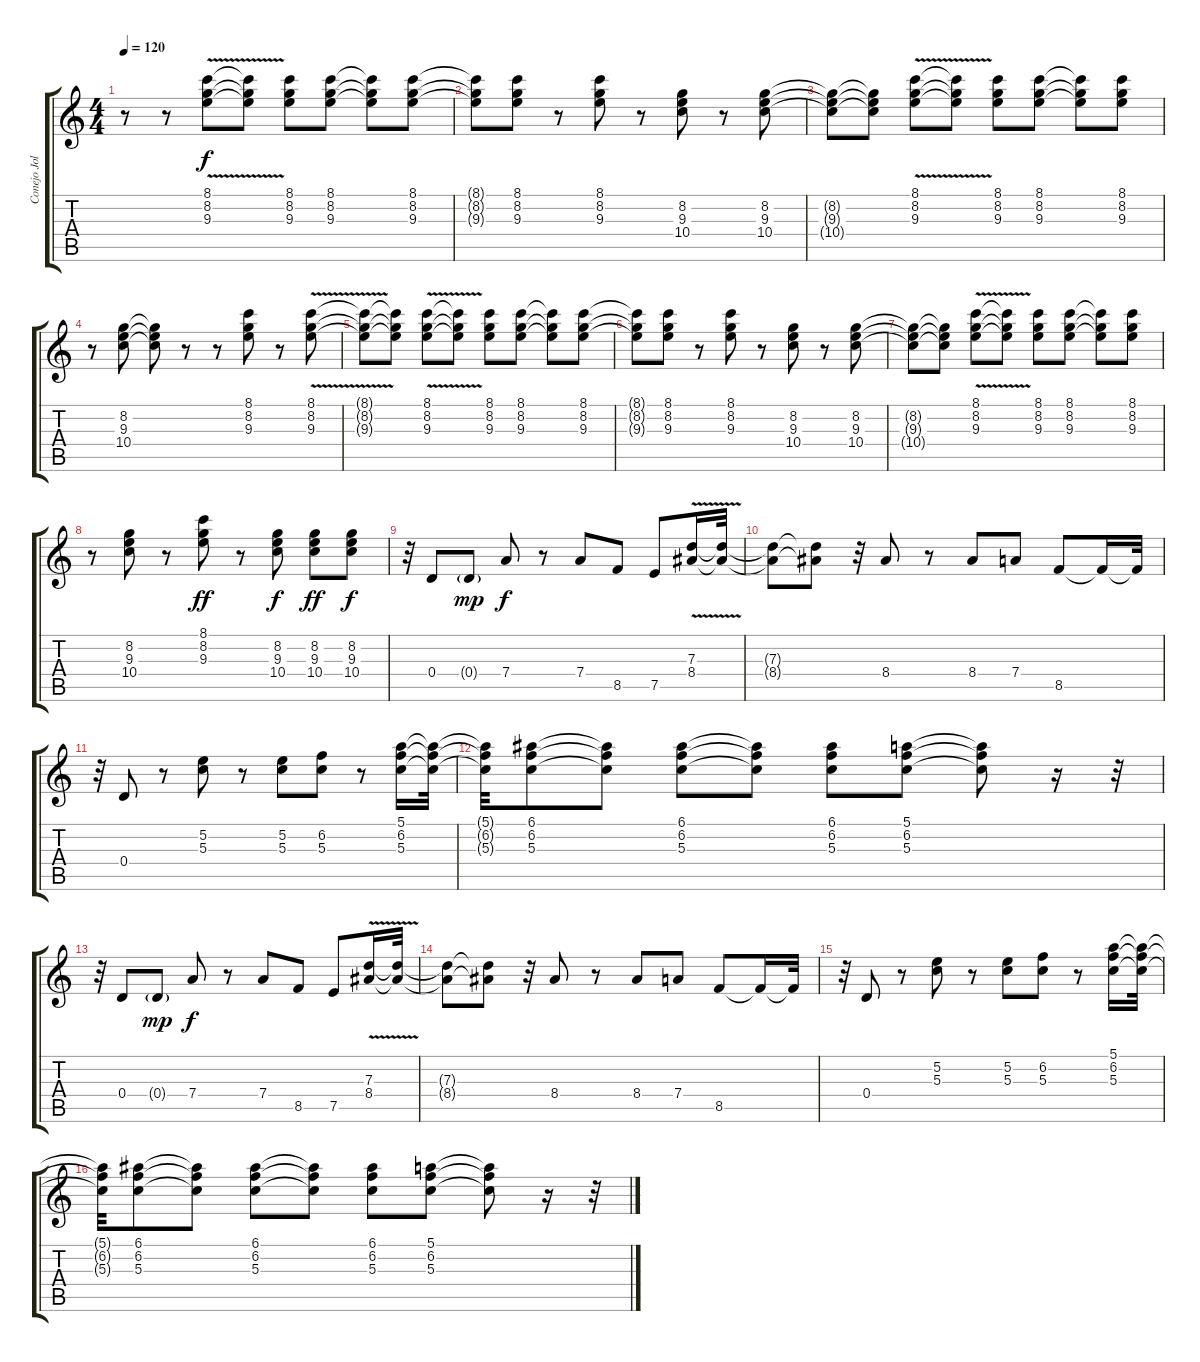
\track ("Conejo Jolivet" "Conejo Jol") {instrument electricguitarclean}
\staff {score tabs}
\tuning (E4 B3 G3 D3 A2 E2) {hide}
\ts (4 4)
\tempo 120
\clef g2
\ks c
r.8{dy f volume 6 instrument overdrivenguitar} r.8 (8.1{v} 8.2{v} 9.3{v}).8 (8.1{t} 8.2{t} 9.3{t}).8 (8.1 8.2 9.3).8 (8.1 8.2 9.3).8 (8.1{t} 8.2{t} 9.3{t}).8 (8.1 8.2 9.3).8 |
(8.1{t} 8.2{t} 9.3{t}).8 (8.1 8.2 9.3).8 r.8 (8.1 8.2 9.3).8 r.8 (8.2 9.3 10.4).8 r.8 (8.2 9.3 10.4).8 |
(8.2{t} 9.3{t} 10.4{t}).8 (8.2{t} 9.3{t} 10.4{t}).8 (8.1{v} 8.2{v} 9.3{v}).8 (8.1{t} 8.2{t} 9.3{t}).8 (8.1 8.2 9.3).8 (8.1 8.2 9.3).8 (8.1{t} 8.2{t} 9.3{t}).8 (8.1 8.2 9.3).8 |
r.8 (8.2 9.3 10.4).8 (8.2{t} 9.3{t} 10.4{t}).8 r.8 r.8 (8.1 8.2 9.3).8 r.8 (8.1{v} 8.2{v} 9.3{v}).8 |
(8.1{t} 8.2{t} 9.3{t}).8 (8.1{t} 8.2{t} 9.3{t}).8 (8.1{v} 8.2{v} 9.3{v}).8 (8.1{t} 8.2{t} 9.3{t}).8 (8.1 8.2 9.3).8 (8.1 8.2 9.3).8 (8.1{t} 8.2{t} 9.3{t}).8 (8.1 8.2 9.3).8 |
(8.1{t} 8.2{t} 9.3{t}).8 (8.1 8.2 9.3).8 r.8 (8.1 8.2 9.3).8 r.8 (8.2 9.3 10.4).8 r.8 (8.2 9.3 10.4).8 |
(8.2{t} 9.3{t} 10.4{t}).8 (8.2{t} 9.3{t} 10.4{t}).8 (8.1{v} 8.2{v} 9.3{v}).8 (8.1{t} 8.2{t} 9.3{t}).8 (8.1 8.2 9.3).8 (8.1 8.2 9.3).8 (8.1{t} 8.2{t} 9.3{t}).8 (8.1 8.2 9.3).8 |
r.8 (8.2 9.3 10.4).8 r.8 (8.1 8.2 9.3).8{dy ff} r.8 (8.2 9.3 10.4).8{dy f} (8.2 9.3 10.4).8{dy ff} (8.2 9.3 10.4).8{dy f} |
r.32{volume 7 instrument electricguitarclean} 0.4.8 0.4{g}.8{dy mp} 7.4.8{dy f} r.8 7.4.8 8.5.8 7.5.8 (7.3{v} 8.4{v}).16 (7.3{t} 8.4{t}).32 |
(7.3{t} 8.4{t}).8 (7.3{t} 8.4{t}).8 r.32 8.4.8 r.8 8.4.8 7.4.8 8.5.8 8.5{t}.16 8.5{t}.32 |
r.32 0.4.8 r.8 (5.2 5.3).8 r.8 (5.2 5.3).8 (6.2 5.3).8 r.8 (5.1 6.2 5.3).16 (5.1{t} 6.2{t} 5.3{t}).32 |
(5.1{t} 6.2{t} 5.3{t}).32 (6.1 6.2 5.3).8 (6.1{t} 6.2{t} 5.3{t}).8 (6.1 6.2 5.3).8 (6.1{t} 6.2{t} 5.3{t}).8 (6.1 6.2 5.3).8 (5.1 6.2 5.3).8 (5.1{t} 6.2{t} 5.3{t}).8 r.16 r.32 |
r.32 0.4.8 0.4{g}.8{dy mp} 7.4.8{dy f} r.8 7.4.8 8.5.8 7.5.8 (7.3{v} 8.4{v}).16 (7.3{t} 8.4{t}).32 |
(7.3{t} 8.4{t}).8 (7.3{t} 8.4{t}).8 r.32 8.4.8 r.8 8.4.8 7.4.8 8.5.8 8.5{t}.16 8.5{t}.32 |
r.32 0.4.8 r.8 (5.2 5.3).8 r.8 (5.2 5.3).8 (6.2 5.3).8 r.8 (5.1 6.2 5.3).16 (5.1{t} 6.2{t} 5.3{t}).32 |
(5.1{t} 6.2{t} 5.3{t}).32 (6.1 6.2 5.3).8 (6.1{t} 6.2{t} 5.3{t}).8 (6.1 6.2 5.3).8 (6.1{t} 6.2{t} 5.3{t}).8 (6.1 6.2 5.3).8 (5.1 6.2 5.3).8 (5.1{t} 6.2{t} 5.3{t}).8 r.16 r.32
